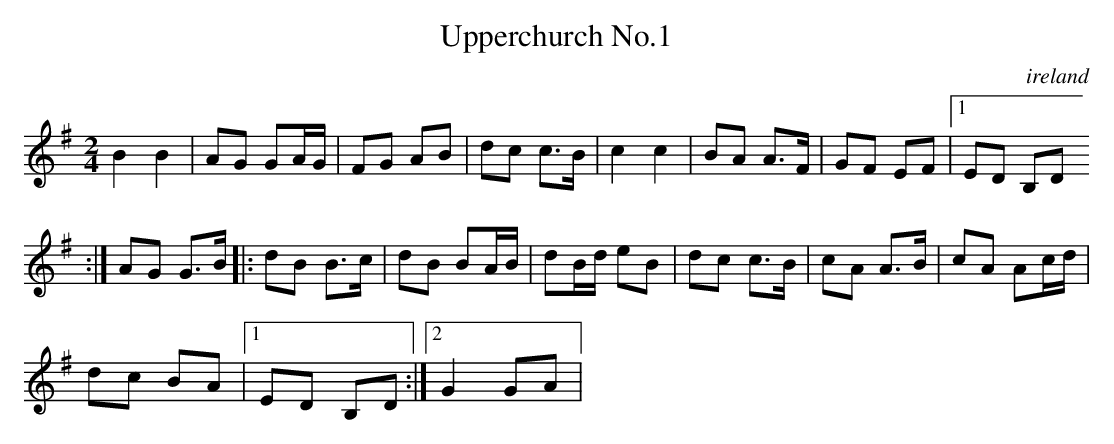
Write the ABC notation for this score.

X:1
T:Upperchurch No.1
O:ireland
M:2/4
L:1/16
K:G
B4 B4|A2G2 G2AG|F2G2 A2B2|d2c2 c3B|c4 c4|B2A2 A3F|G2F2 E2F2|1 E2D2 B,2D2
:|
2 A2G2 G3B|:d2B2 B3c|d2B2 B2AB|d2Bd e2B2|d2c2 c3B|c2A2 A3B|c2A2 A2cd|
d2c2 B2A2|1 E2D2 B,2D2:|2 G4 G2A2|
